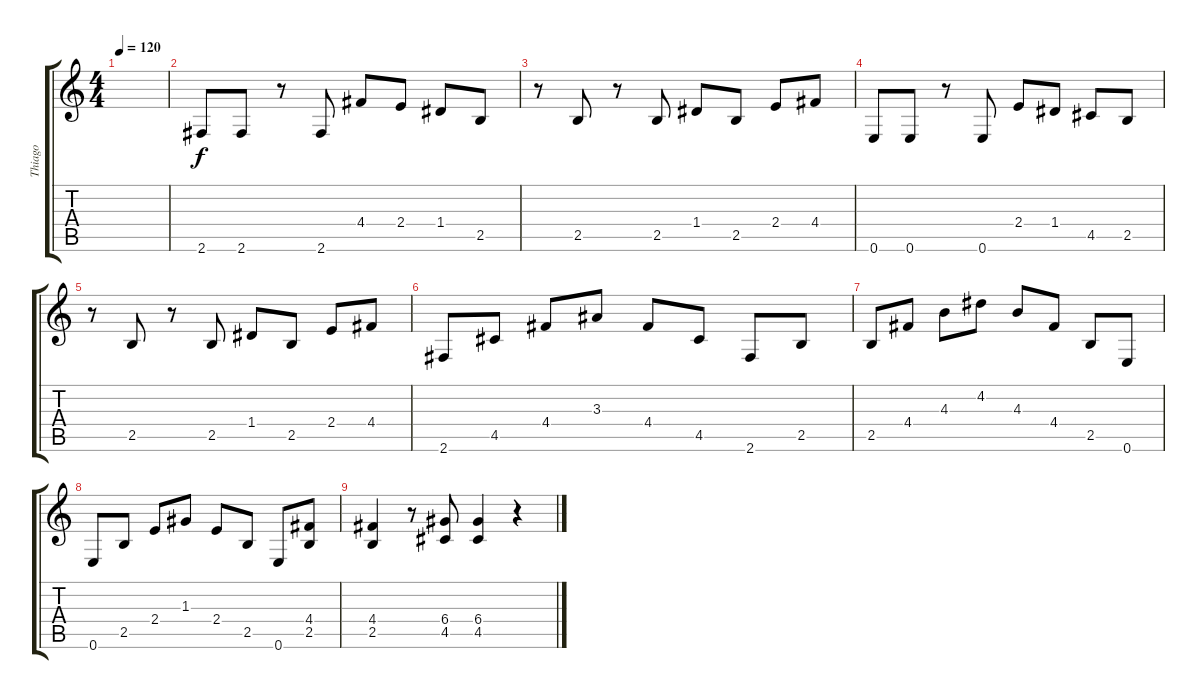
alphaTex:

\track ("Thiago" "Thiago") {instrument overdrivenguitar}
\staff {score tabs}
\tuning (E4 B3 G3 D3 A2 E2) {hide}
\ts (4 4)
\tempo 120
\clef g2
\ks c
|
2.6.8 2.6.8 r.8 2.6.8 4.4.8 2.4.8 1.4.8 2.5.8 |
r.8 2.5.8 r.8 2.5.8 1.4.8 2.5.8 2.4.8 4.4.8 |
0.6.8 0.6.8 r.8 0.6.8 2.4.8 1.4.8 4.5.8 2.5.8 |
r.8 2.5.8 r.8 2.5.8 1.4.8 2.5.8 2.4.8 4.4.8 |
2.6.8 4.5.8 4.4.8 3.3.8 4.4.8 4.5.8 2.6.8 2.5.8 |
2.5.8 4.4.8 4.3.8 4.2.8 4.3.8 4.4.8 2.5.8 0.6.8 |
0.6.8 2.5.8 2.4.8 1.3.8 2.4.8 2.5.8 0.6.8 (4.4 2.5).8 |
(4.4 2.5).4 r.8 (6.4 4.5).8 (6.4 4.5).4 r.4
